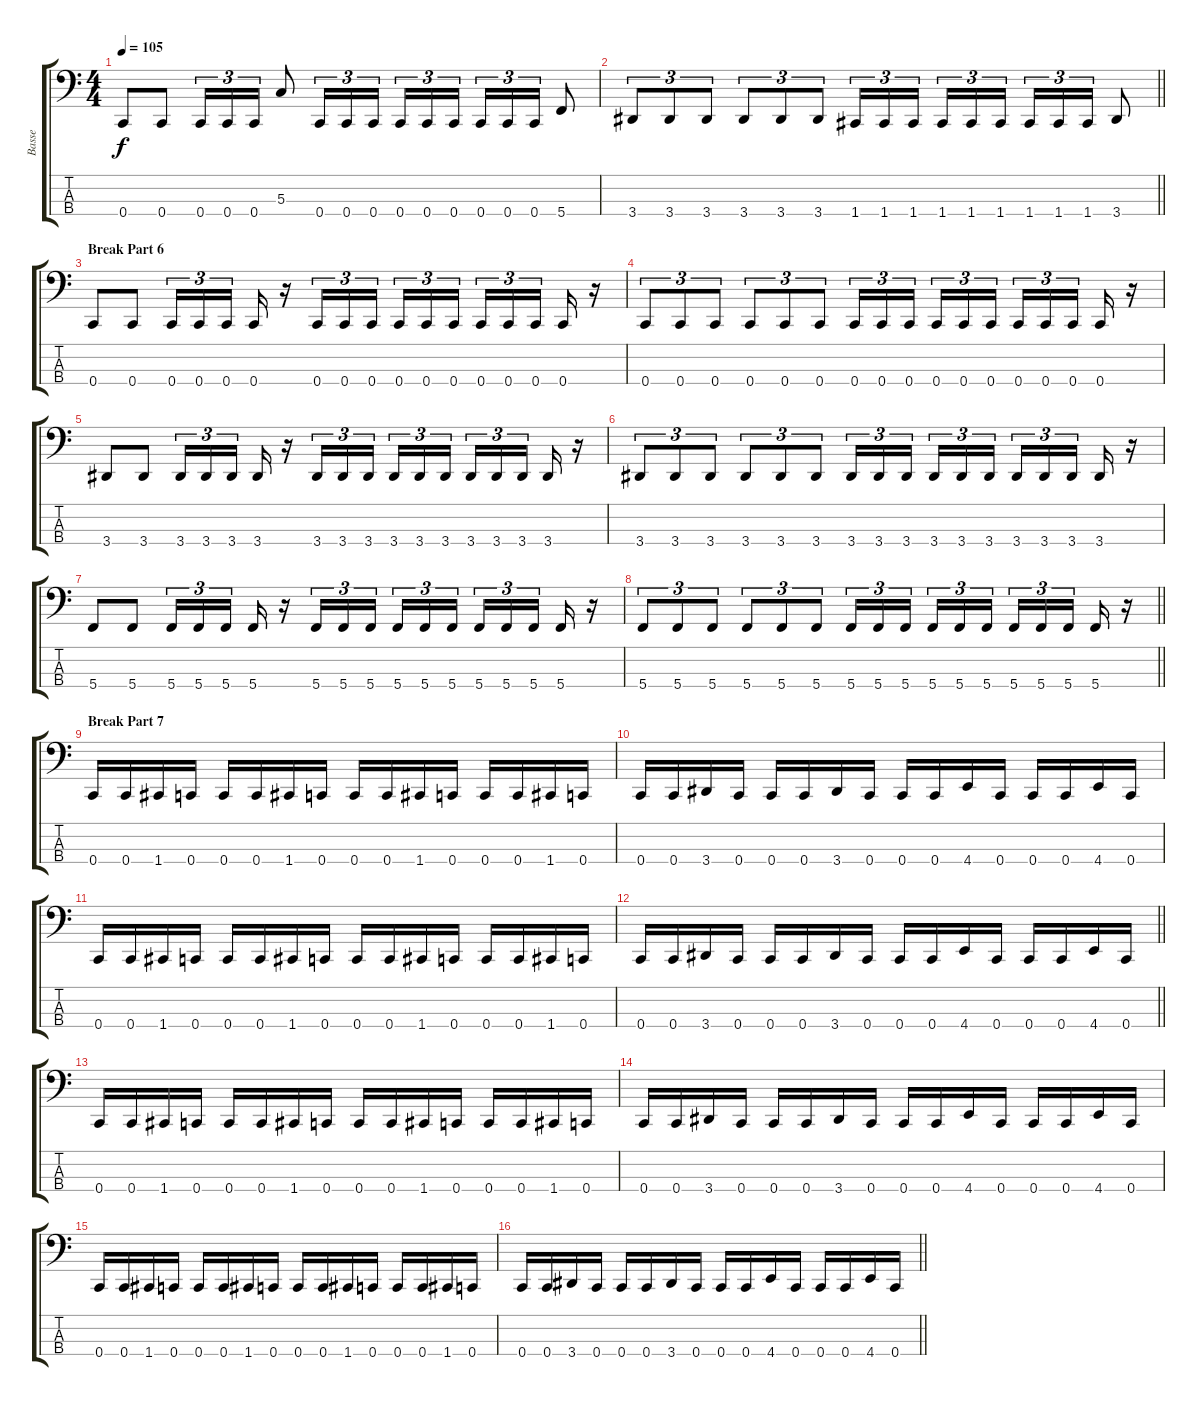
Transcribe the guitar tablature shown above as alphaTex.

\track ("Basse" "Basse") {instrument electricbassfinger}
\staff {score tabs}
\tuning (F2 C2 G1 C1) {hide}
\ts (4 4)
\tempo 105
\clef f4
\ks c
0.4.8{dy f} 0.4.8 0.4.16{tu (3 2)} 0.4.16{tu (3 2)} 0.4.16{tu (3 2)} 5.3.8 0.4.16{tu (3 2)} 0.4.16{tu (3 2)} 0.4.16{tu (3 2) beam splitsecondary} 0.4.16{tu (3 2)} 0.4.16{tu (3 2)} 0.4.16{tu (3 2)} 0.4.16{tu (3 2)} 0.4.16{tu (3 2)} 0.4.16{tu (3 2)} 5.4.8 |
\barLineRight lightlight
3.4.8{tu (3 2)} 3.4.8{tu (3 2)} 3.4.8{tu (3 2)} 3.4.8{tu (3 2)} 3.4.8{tu (3 2)} 3.4.8{tu (3 2)} 1.4.16{tu (3 2)} 1.4.16{tu (3 2)} 1.4.16{tu (3 2) beam splitsecondary} 1.4.16{tu (3 2)} 1.4.16{tu (3 2)} 1.4.16{tu (3 2)} 1.4.16{tu (3 2)} 1.4.16{tu (3 2)} 1.4.16{tu (3 2)} 3.4.8 |
\section ("" "Break Part 6")
0.4.8 0.4.8 0.4.16{tu (3 2)} 0.4.16{tu (3 2)} 0.4.16{tu (3 2) beam splitsecondary} 0.4.16 r.16 0.4.16{tu (3 2)} 0.4.16{tu (3 2)} 0.4.16{tu (3 2) beam splitsecondary} 0.4.16{tu (3 2)} 0.4.16{tu (3 2)} 0.4.16{tu (3 2)} 0.4.16{tu (3 2)} 0.4.16{tu (3 2)} 0.4.16{tu (3 2) beam splitsecondary} 0.4.16 r.16 |
0.4.8{tu (3 2)} 0.4.8{tu (3 2)} 0.4.8{tu (3 2)} 0.4.8{tu (3 2)} 0.4.8{tu (3 2)} 0.4.8{tu (3 2)} 0.4.16{tu (3 2)} 0.4.16{tu (3 2)} 0.4.16{tu (3 2) beam splitsecondary} 0.4.16{tu (3 2)} 0.4.16{tu (3 2)} 0.4.16{tu (3 2)} 0.4.16{tu (3 2)} 0.4.16{tu (3 2)} 0.4.16{tu (3 2) beam splitsecondary} 0.4.16 r.16 |
3.4.8 3.4.8 3.4.16{tu (3 2)} 3.4.16{tu (3 2)} 3.4.16{tu (3 2) beam splitsecondary} 3.4.16 r.16 3.4.16{tu (3 2)} 3.4.16{tu (3 2)} 3.4.16{tu (3 2) beam splitsecondary} 3.4.16{tu (3 2)} 3.4.16{tu (3 2)} 3.4.16{tu (3 2)} 3.4.16{tu (3 2)} 3.4.16{tu (3 2)} 3.4.16{tu (3 2) beam splitsecondary} 3.4.16 r.16 |
3.4.8{tu (3 2)} 3.4.8{tu (3 2)} 3.4.8{tu (3 2)} 3.4.8{tu (3 2)} 3.4.8{tu (3 2)} 3.4.8{tu (3 2)} 3.4.16{tu (3 2)} 3.4.16{tu (3 2)} 3.4.16{tu (3 2) beam splitsecondary} 3.4.16{tu (3 2)} 3.4.16{tu (3 2)} 3.4.16{tu (3 2)} 3.4.16{tu (3 2)} 3.4.16{tu (3 2)} 3.4.16{tu (3 2) beam splitsecondary} 3.4.16 r.16 |
5.4.8 5.4.8 5.4.16{tu (3 2)} 5.4.16{tu (3 2)} 5.4.16{tu (3 2) beam splitsecondary} 5.4.16 r.16 5.4.16{tu (3 2)} 5.4.16{tu (3 2)} 5.4.16{tu (3 2) beam splitsecondary} 5.4.16{tu (3 2)} 5.4.16{tu (3 2)} 5.4.16{tu (3 2)} 5.4.16{tu (3 2)} 5.4.16{tu (3 2)} 5.4.16{tu (3 2) beam splitsecondary} 5.4.16 r.16 |
\barLineRight lightlight
5.4.8{tu (3 2)} 5.4.8{tu (3 2)} 5.4.8{tu (3 2)} 5.4.8{tu (3 2)} 5.4.8{tu (3 2)} 5.4.8{tu (3 2)} 5.4.16{tu (3 2)} 5.4.16{tu (3 2)} 5.4.16{tu (3 2) beam splitsecondary} 5.4.16{tu (3 2)} 5.4.16{tu (3 2)} 5.4.16{tu (3 2)} 5.4.16{tu (3 2)} 5.4.16{tu (3 2)} 5.4.16{tu (3 2) beam splitsecondary} 5.4.16 r.16 |
\section ("" "Break Part 7")
0.4.16 0.4.16 1.4.16 0.4.16 0.4.16 0.4.16 1.4.16 0.4.16 0.4.16 0.4.16 1.4.16 0.4.16 0.4.16 0.4.16 1.4.16 0.4.16 |
0.4.16 0.4.16 3.4.16 0.4.16 0.4.16 0.4.16 3.4.16 0.4.16 0.4.16 0.4.16 4.4.16 0.4.16 0.4.16 0.4.16 4.4.16 0.4.16 |
0.4.16 0.4.16 1.4.16 0.4.16 0.4.16 0.4.16 1.4.16 0.4.16 0.4.16 0.4.16 1.4.16 0.4.16 0.4.16 0.4.16 1.4.16 0.4.16 |
\barLineRight lightlight
0.4.16 0.4.16 3.4.16 0.4.16 0.4.16 0.4.16 3.4.16 0.4.16 0.4.16 0.4.16 4.4.16 0.4.16 0.4.16 0.4.16 4.4.16 0.4.16 |
0.4.16 0.4.16 1.4.16 0.4.16 0.4.16 0.4.16 1.4.16 0.4.16 0.4.16 0.4.16 1.4.16 0.4.16 0.4.16 0.4.16 1.4.16 0.4.16 |
0.4.16 0.4.16 3.4.16 0.4.16 0.4.16 0.4.16 3.4.16 0.4.16 0.4.16 0.4.16 4.4.16 0.4.16 0.4.16 0.4.16 4.4.16 0.4.16 |
0.4.16 0.4.16 1.4.16 0.4.16 0.4.16 0.4.16 1.4.16 0.4.16 0.4.16 0.4.16 1.4.16 0.4.16 0.4.16 0.4.16 1.4.16 0.4.16 |
\barLineRight lightlight
0.4.16 0.4.16 3.4.16 0.4.16 0.4.16 0.4.16 3.4.16 0.4.16 0.4.16 0.4.16 4.4.16 0.4.16 0.4.16 0.4.16 4.4.16 0.4.16
